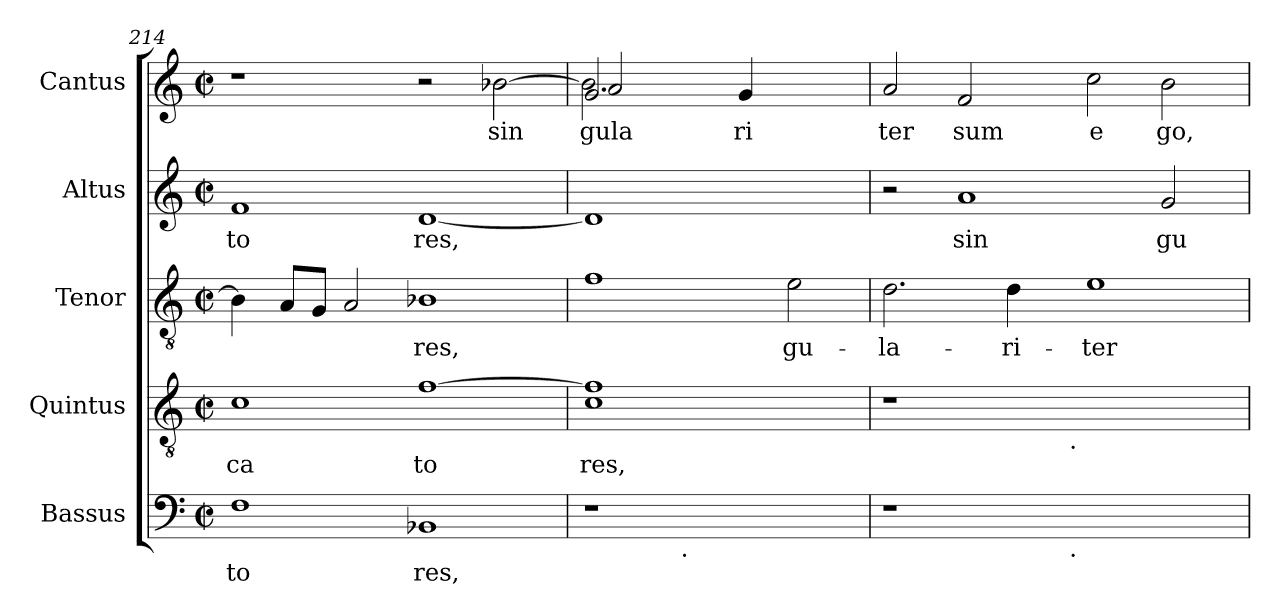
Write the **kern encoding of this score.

**kern	**text	**kern	**text	**kern	**text	**kern	**text	**kern	**text
*part5	*part5	*part4	*part4	*part3	*part3	*part2	*part2	*part1	*part1
*staff5	*staff5	*staff4	*staff4	*staff3	*staff3	*staff2	*staff2	*staff1	*staff1
*I"Bassus	*	*I"Quintus	*	*I"Tenor	*	*I"Altus	*	*I"Cantus	*
*I'Bassus	*	*I'Quintus	*	*I'Tenor	*	*I'Altus	*	*I'Cantus	*
*clefF4	*	*clefGv2	*	*clefGv2	*	*clefG2	*	*clefG2	*
*k[]	*	*k[]	*	*k[]	*	*k[]	*	*k[]	*
*C:	*	*C:	*	*C:	*	*C:	*	*C:	*
*M2/2	*	*M2/2	*	*M2/2	*	*M2/2	*	*M2/2	*
*met(c|)	*	*met(c|)	*	*met(c|)	*	*met(c|)	*	*met(c|)	*
=214	=214	=214	=214	=214	=214	=214	=214	=214	=214
!	!LO:LY:b:cj	!	!LO:LY:b:cj	!	!LO:LY:b:cj	!	!LO:LY:b:cj	!	!
1F	to	1c	ca	4B-\]	--	1f	to	1r	.
!	!	!	!	!	!LO:LY:b:cj	!	!	!	!
.	.	.	.	8A/L	--	.	.	.	.
!	!	!	!	!	!LO:LY:b:cj	!	!	!	!
.	.	.	.	8G/J	--	.	.	.	.
!	!	!	!	!	!LO:LY:b:cj	!	!	!	!
.	.	.	.	2A/	--	.	.	.	.
!	!LO:LY:b:cj	!	!LO:LY:b:cj	!	!LO:LY:b:cj	!	!LO:LY:b:cj	!	!
1BB-X	res,	[>1f	to	1B-X	-res,	[<1d	res,	2r	.
!	!	!	!	!	!	!	!	!	!LO:LY:b:cj
.	.	.	.	.	.	.	.	[>2b-X\	sin
=215	=215	=215	=215	=215	=215	=215	=215	=215	=215
!	!	!	!LO:LY:b:cj	!	!	!	!LO:LY:b:cj	!	!LO:LY:b:cj
*^	*	*	*	*	*	*	*	*^	*
*	*	*	*	*	*	*	*	*	*	*^	*
1r	4ryy	.	1f] 1c	res,	1f	.	1d]	.	2.g/	2b-\]	2a/	gula
.	8...ryy	.	.	.	.	.	.	.	.	.	.	.
!	!LO:TX:b:t=.	!	!	!	!	!	!	!	!	!	!	!
.	1ryy	.	.	.	.	.	.	.	.	.	.	.
.	.	.	.	.	.	.	.	.	.	2ryy	2ryy	.
!	!	!	!	!	!	!	!	!	!	!	!	!LO:LY:b:cj
.	.	.	.	.	.	.	.	.	4g/	.	.	ri
!	!	!	!	!	!	!LO:LY:b:cj	!	!	!	!	!	!
2ryy	.	.	2ryy	.	2e\	gu-	2ryy	.	2ryy	2ryy	2ryy	.
.	64ryy	.	.	.	.	.	.	.	.	.	.	.
=216	=216	=216	=216	=216	=216	=216	=216	=216	=216	=216	=216	=216
!	!	!	!	!	!	!LO:LY:b:cj	!	!	!	!	!	!LO:LY:b:cj
*	*	*	*^	*	*	*	*	*	*v	*v	*v	*
1r	2ryy	.	1r	2ryy	.	2.d\	-la-	2r	.	2a/	ter
!	!	!	!	!	!	!	!	!	!LO:LY:b:cj	!	!LO:LY:b:cj
.	4ryy	.	.	4ryy	.	.	.	1a	sin	2f/	sum
!	!	!	!	!	!	!	!LO:LY:b:cj	!	!	!	!
.	8ryy	.	.	8ryy	.	4d\	-ri-	.	.	.	.
.	16ryy	.	.	16ryy	.	.	.	.	.	.	.
.	64ryy	.	.	64ryy	.	.	.	.	.	.	.
!	!	!	!	!LO:TX:b:t=.	!	!	!	!	!	!	!
!	!LO:TX:b:t=.	!	!	!	!	!	!	!	!	!	!
.	1ryy	.	.	1ryy	.	.	.	.	.	.	.
!	!	!	!	!	!	!	!LO:LY:b:cj	!	!	!	!LO:LY:b:cj
1ryy	.	.	1ryy	.	.	1e	-ter	.	.	2cc\	e
!	!	!	!	!	!	!	!	!	!LO:LY:b:cj	!	!LO:LY:b:cj
.	.	.	.	.	.	.	.	2g/	gu	2b\	go,
.	32.ryy	.	.	32.ryy	.	.	.	.	.	.	.
*v	*v	*	*	*	*	*	*	*	*	*	*
*	*	*v	*v	*	*	*	*	*	*	*
=	=	=	=	=	=	=	=	=	=
*-	*-	*-	*-	*-	*-	*-	*-	*-	*-
